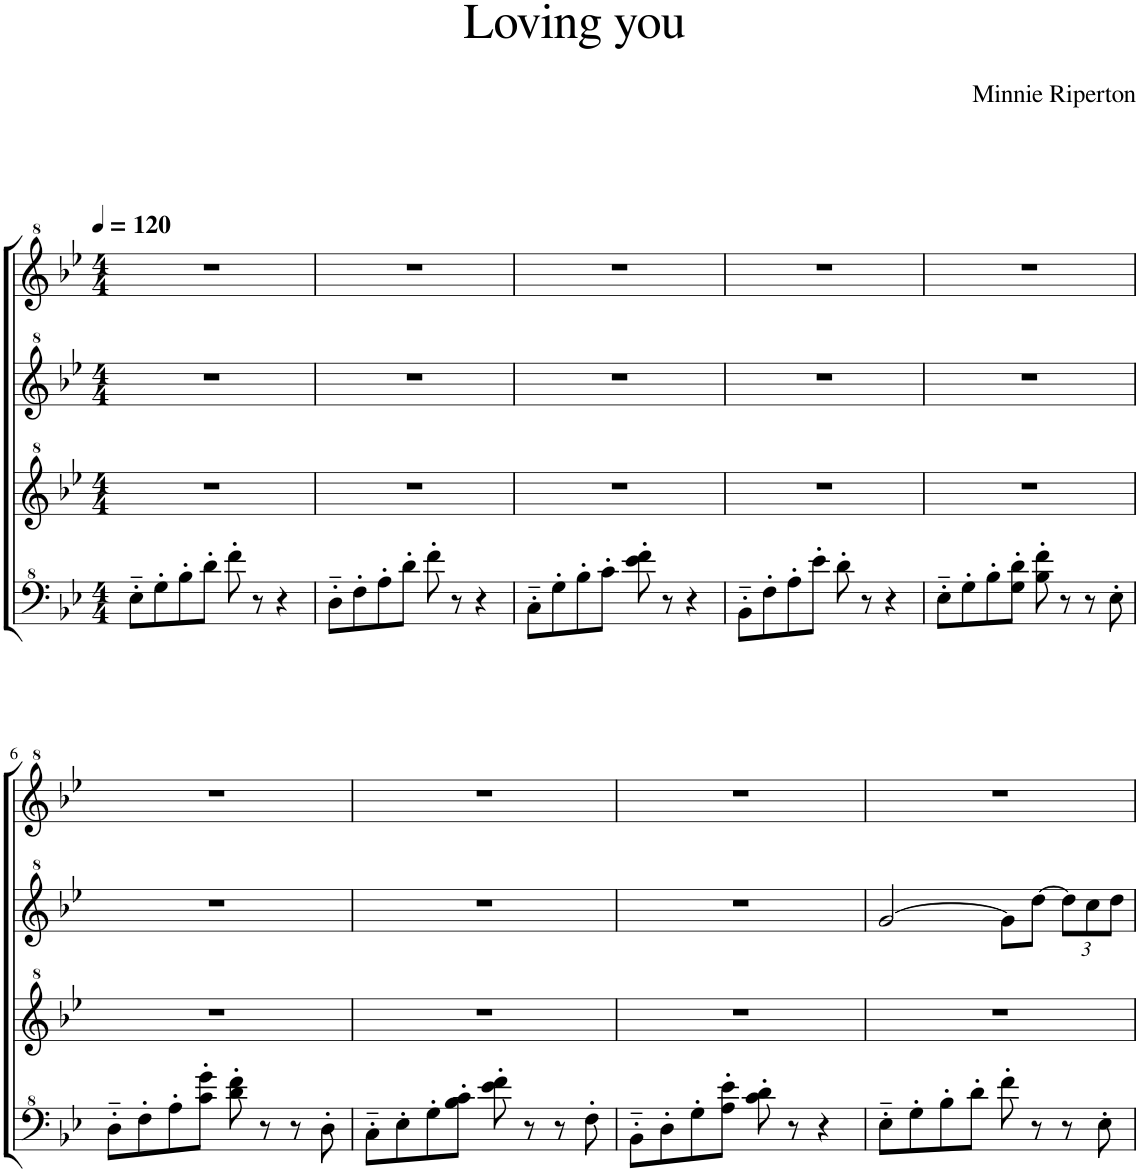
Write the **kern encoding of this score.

**kern	**kern	**kern	**kern
*part1	*part1	*part1	*part1
*staff4	*staff3	*staff2	*staff1
*I"Model III	*	*	*
*clefF^4	*clefG^2	*clefG^2	*clefG^2
*k[b-e-]	*k[b-e-]	*k[b-e-]	*k[b-e-]
*M4/4	*M4/4	*M4/4	*M4/4
*MM120	*MM120	*MM120	*MM120
=1	=1	=1	=1
8e-'~\L	1r	1r	1r
8g'\	.	.	.
8b-'\	.	.	.
8dd'\J	.	.	.
8ff'\	.	.	.
8r	.	.	.
4r	.	.	.
=2	=2	=2	=2
8d'~\L	1r	1r	1r
8f'\	.	.	.
8a'\	.	.	.
8dd'\J	.	.	.
8ff'\	.	.	.
8r	.	.	.
4r	.	.	.
=3	=3	=3	=3
8c'~\L	1r	1r	1r
8g'\	.	.	.
8b-'\	.	.	.
8cc'\J	.	.	.
8ee-\' 8ff\'	.	.	.
8r	.	.	.
4r	.	.	.
=4	=4	=4	=4
8B-'~\L	1r	1r	1r
8f'\	.	.	.
8a'\	.	.	.
8ee-'\J	.	.	.
8dd'\	.	.	.
8r	.	.	.
4r	.	.	.
=5	=5	=5	=5
8e-'~\L	1r	1r	1r
8g'\	.	.	.
8b-'\	.	.	.
8g\' 8dd\'J	.	.	.
8b-\' 8ff\'	.	.	.
8r	.	.	.
8r	.	.	.
8e-'\	.	.	.
!!LO:LB:g=z
=6	=6	=6	=6
8d'~\L	1r	1r	1r
8f'\	.	.	.
8a'\	.	.	.
8cc\' 8gg\'J	.	.	.
8dd\' 8ff\'	.	.	.
8r	.	.	.
8r	.	.	.
8d'\	.	.	.
=7	=7	=7	=7
8c'~\L	1r	1r	1r
8e-'\	.	.	.
8g'\	.	.	.
8b-\' 8cc\'J	.	.	.
8ee-\' 8ff\'	.	.	.
8r	.	.	.
8r	.	.	.
8f'\	.	.	.
=8	=8	=8	=8
8B-'~\L	1r	1r	1r
8d'\	.	.	.
8g'\	.	.	.
8a\' 8ee-\'J	.	.	.
8cc\' 8dd\'	.	.	.
8r	.	.	.
4r	.	.	.
=9	=9	=9	=9
8e-'~\L	1r	[2gg/	1r
8g'\	.	.	.
8b-'\	.	.	.
8dd'\J	.	.	.
8ff'\	.	8gg\L]	.
8r	.	[8ddd\J	.
*	*	*Xbrackettup	*
8r	.	12ddd\L]	.
.	.	12ccc\	.
8e-'\	.	.	.
.	.	12ddd\J	.
=	=	=	=
*-	*-	*-	*-
